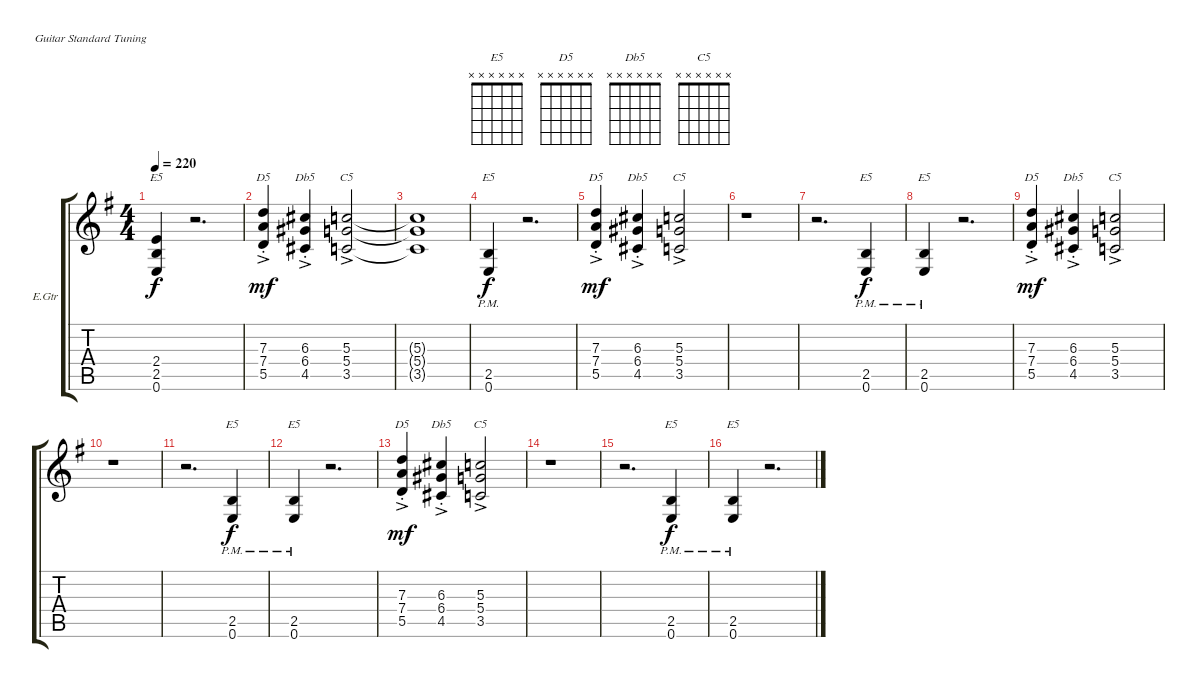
\bracketExtendMode groupsimilarinstruments
\firstSystemTrackNameOrientation horizontal
\otherSystemsTrackNameOrientation horizontal
\track ("E.Guitar II" "E.Gtr") {instrument distortionguitar}
\staff {score tabs}
\tuning (E4 B3 G3 D3 A2 E2)
\chord ("E5" x x x x x x)
\chord ("D5" x x x x x x)
\chord ("Db5" x x x x x x)
\chord ("C5" x x x x x x)
\ts (4 4)
\beaming (8 2 2 2 2)
\tempo 220
\clef g2
\scale
0.197333
\ks g
(2.4 2.5 0.6).4{ch "E5" dy f instrument distortionguitar} r.2{d} |
\scale
0.248 (7.3{ac st} 7.4{ac st} 5.5{ac st}).4{ch "D5" dy mf} (6.3{ac st} 6.4{ac st} 4.5{ac st}).4{ch "Db5"} (5.3{ac} 5.4{ac} 3.5{ac}).2{ch "C5"} |
\scale
0.136 (5.3{t} 5.4{t} 3.5{t}).1 |
(2.5{pm} 0.6{pm}).4{ch "E5" dy f} r.2{d} |
(7.3{ac st} 7.4{ac st} 5.5{ac st}).4{ch "D5" dy mf} (6.3{ac st} 6.4{ac st} 4.5{ac st}).4{ch "Db5"} (5.3{ac} 5.4{ac} 3.5{ac}).2{ch "C5"} |
r.1 |
r.2{d} (2.5{pm} 0.6{pm}).4{ch "E5" dy f} |
(2.5{pm} 0.6{pm}).4{ch "E5"} r.2{d} |
(7.3{ac st} 7.4{ac st} 5.5{ac st}).4{ch "D5" dy mf} (6.3{ac st} 6.4{ac st} 4.5{ac st}).4{ch "Db5"} (5.3{ac} 5.4{ac} 3.5{ac}).2{ch "C5"} |
r.1 |
r.2{d} (2.5{pm} 0.6{pm}).4{ch "E5" dy f} |
(2.5{pm} 0.6{pm}).4{ch "E5"} r.2{d} |
(7.3{ac st} 7.4{ac st} 5.5{ac st}).4{ch "D5" dy mf} (6.3{ac st} 6.4{ac st} 4.5{ac st}).4{ch "Db5"} (5.3{ac} 5.4{ac} 3.5{ac}).2{ch "C5"} |
r.1 |
r.2{d} (2.5{pm} 0.6{pm}).4{ch "E5" dy f} |
(2.5{pm} 0.6{pm}).4{ch "E5"} r.2{d}
